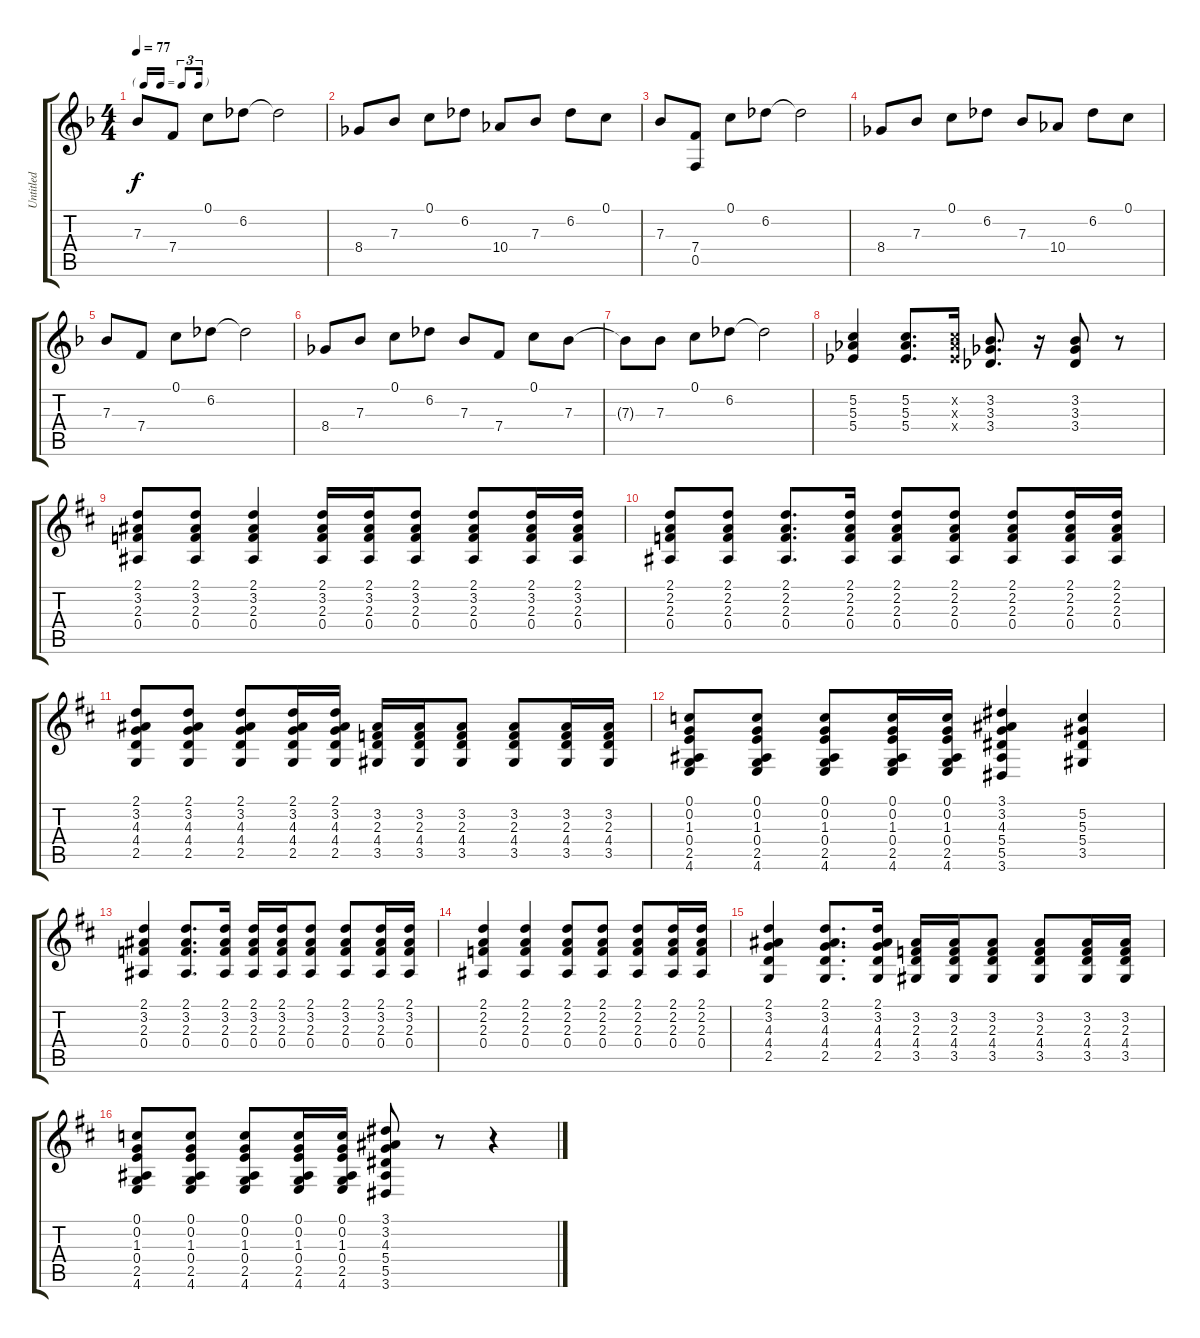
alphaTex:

\track ("Untitled" "Untitled") {instrument overdrivenguitar}
\staff {score tabs}
\tuning (C4 G3 Eb3 Bb2 F2 C2) {hide}
\ts (4 4)
\tf triplet16th
\tempo 77
\clef g2
\ks f
7.3.8{dy f instrument overdrivenguitar} 7.4.8 0.1.8 6.2.8 6.2{t}.2 |
8.4.8 7.3.8 0.1.8 6.2.8 10.4.8 7.3.8 6.2.8 0.1.8 |
7.3.8 (7.4 0.5).8 0.1.8 6.2.8 6.2{t}.2 |
8.4.8 7.3.8 0.1.8 6.2.8 7.3.8 10.4.8 6.2.8 0.1.8 |
7.3.8 7.4.8 0.1.8 6.2.8 6.2{t}.2 |
8.4.8 7.3.8 0.1.8 6.2.8 7.3.8 7.4.8 0.1.8 7.3.8 |
7.3{t}.8 7.3.8 0.1.8 6.2.8 6.2{t}.2 |
(5.2 5.3 5.4).4 (5.2 5.3 5.4).8{d} (5.2{x} 5.3{x} 5.4{x}).16 (3.2 3.3 3.4).8{d} r.16 (3.2 3.3 3.4).8 r.8 |
\ks d
(2.1 3.2 2.3 0.4).8 (2.1 3.2 2.3 0.4).8 (2.1 3.2 2.3 0.4).4 (2.1 3.2 2.3 0.4).16 (2.1 3.2 2.3 0.4).16 (2.1 3.2 2.3 0.4).8 (2.1 3.2 2.3 0.4).8 (2.1 3.2 2.3 0.4).16 (2.1 3.2 2.3 0.4).16 |
(2.1 2.2 2.3 0.4).8 (2.1 2.2 2.3 0.4).8 (2.1 2.2 2.3 0.4).8{d} (2.1 2.2 2.3 0.4).16 (2.1 2.2 2.3 0.4).8 (2.1 2.2 2.3 0.4).8 (2.1 2.2 2.3 0.4).8 (2.1 2.2 2.3 0.4).16 (2.1 2.2 2.3 0.4).16 |
(2.1 3.2 4.3 4.4 2.5).8 (2.1 3.2 4.3 4.4 2.5).8 (2.1 3.2 4.3 4.4 2.5).8 (2.1 3.2 4.3 4.4 2.5).16 (2.1 3.2 4.3 4.4 2.5).16 (3.2 2.3 4.4 3.5).16 (3.2 2.3 4.4 3.5).16 (3.2 2.3 4.4 3.5).8 (3.2 2.3 4.4 3.5).8 (3.2 2.3 4.4 3.5).16 (3.2 2.3 4.4 3.5).16 |
(0.1 0.2 1.3 0.4 2.5 4.6).8 (0.1 0.2 1.3 0.4 2.5 4.6).8 (0.1 0.2 1.3 0.4 2.5 4.6).8 (0.1 0.2 1.3 0.4 2.5 4.6).16 (0.1 0.2 1.3 0.4 2.5 4.6).16 (3.1 3.2 4.3 5.4 5.5 3.6).4 (5.2 5.3 5.4 3.5).4 |
(2.1 3.2 2.3 0.4).4 (2.1 3.2 2.3 0.4).8{d} (2.1 3.2 2.3 0.4).16 (2.1 3.2 2.3 0.4).16 (2.1 3.2 2.3 0.4).16 (2.1 3.2 2.3 0.4).8 (2.1 3.2 2.3 0.4).8 (2.1 3.2 2.3 0.4).16 (2.1 3.2 2.3 0.4).16 |
(2.1 2.2 2.3 0.4).4 (2.1 2.2 2.3 0.4).4 (2.1 2.2 2.3 0.4).8 (2.1 2.2 2.3 0.4).8 (2.1 2.2 2.3 0.4).8 (2.1 2.2 2.3 0.4).16 (2.1 2.2 2.3 0.4).16 |
(2.1 3.2 4.3 4.4 2.5).4 (2.1 3.2 4.3 4.4 2.5).8{d} (2.1 3.2 4.3 4.4 2.5).16 (3.2 2.3 4.4 3.5).16 (3.2 2.3 4.4 3.5).16 (3.2 2.3 4.4 3.5).8 (3.2 2.3 4.4 3.5).8 (3.2 2.3 4.4 3.5).16 (3.2 2.3 4.4 3.5).16 |
(0.1 0.2 1.3 0.4 2.5 4.6).8 (0.1 0.2 1.3 0.4 2.5 4.6).8 (0.1 0.2 1.3 0.4 2.5 4.6).8 (0.1 0.2 1.3 0.4 2.5 4.6).16 (0.1 0.2 1.3 0.4 2.5 4.6).16 (3.1 3.2 4.3 5.4 5.5 3.6).8 r.8 r.4
